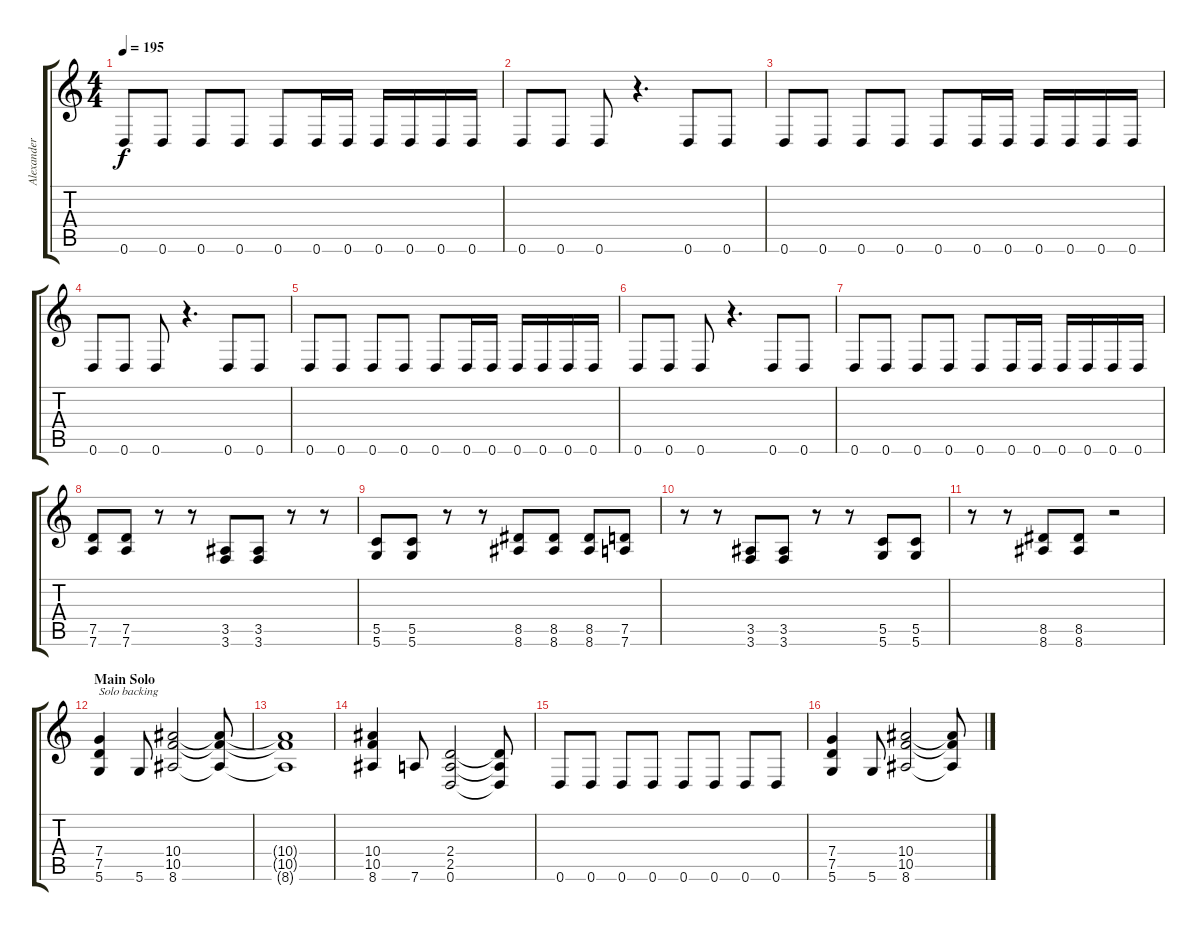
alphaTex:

\track ("Alexander Kuoppala " "Alexander ") {instrument distortionguitar}
\staff {score tabs}
\tuning (D4 A3 F3 C3 G2 D2) {hide}
\ts (4 4)
\tempo 195
\clef g2
\ks c
0.6.8{dy f} 0.6.8 0.6.8 0.6.8 0.6.8 0.6.16 0.6.16 0.6.16 0.6.16 0.6.16 0.6.16 |
0.6.8 0.6.8 0.6.8 r.4{d} 0.6.8 0.6.8 |
0.6.8 0.6.8 0.6.8 0.6.8 0.6.8 0.6.16 0.6.16 0.6.16 0.6.16 0.6.16 0.6.16 |
0.6.8 0.6.8 0.6.8 r.4{d} 0.6.8 0.6.8 |
0.6.8 0.6.8 0.6.8 0.6.8 0.6.8 0.6.16 0.6.16 0.6.16 0.6.16 0.6.16 0.6.16 |
0.6.8 0.6.8 0.6.8 r.4{d} 0.6.8 0.6.8 |
0.6.8 0.6.8 0.6.8 0.6.8 0.6.8 0.6.16 0.6.16 0.6.16 0.6.16 0.6.16 0.6.16 |
(7.5 7.6).8 (7.5 7.6).8 r.8 r.8 (3.5 3.6).8 (3.5 3.6).8 r.8 r.8 |
(5.5 5.6).8 (5.5 5.6).8 r.8 r.8 (8.5 8.6).8 (8.5 8.6).8 (8.5 8.6).8 (7.5 7.6).8 |
r.8 r.8 (3.5 3.6).8 (3.5 3.6).8 r.8 r.8 (5.5 5.6).8 (5.5 5.6).8 |
r.8 r.8 (8.5 8.6).8 (8.5 8.6).8 r.2 |
\section ("" "Main Solo")
(7.4 7.5 5.6).4{txt "Solo backing"} 5.6.8 (10.4 10.5 8.6).2 (10.4{t} 10.5{t} 8.6{t}).8 |
(10.4{t} 10.5{t} 8.6{t}).1 |
(10.4 10.5 8.6).4 7.6.8 (2.4 2.5 0.6).2 (2.4{t} 2.5{t} 0.6{t}).8 |
0.6.8 0.6.8 0.6.8 0.6.8 0.6.8 0.6.8 0.6.8 0.6.8 |
(7.4 7.5 5.6).4 5.6.8 (10.4 10.5 8.6).2 (10.4{t} 10.5{t} 8.6{t}).8
